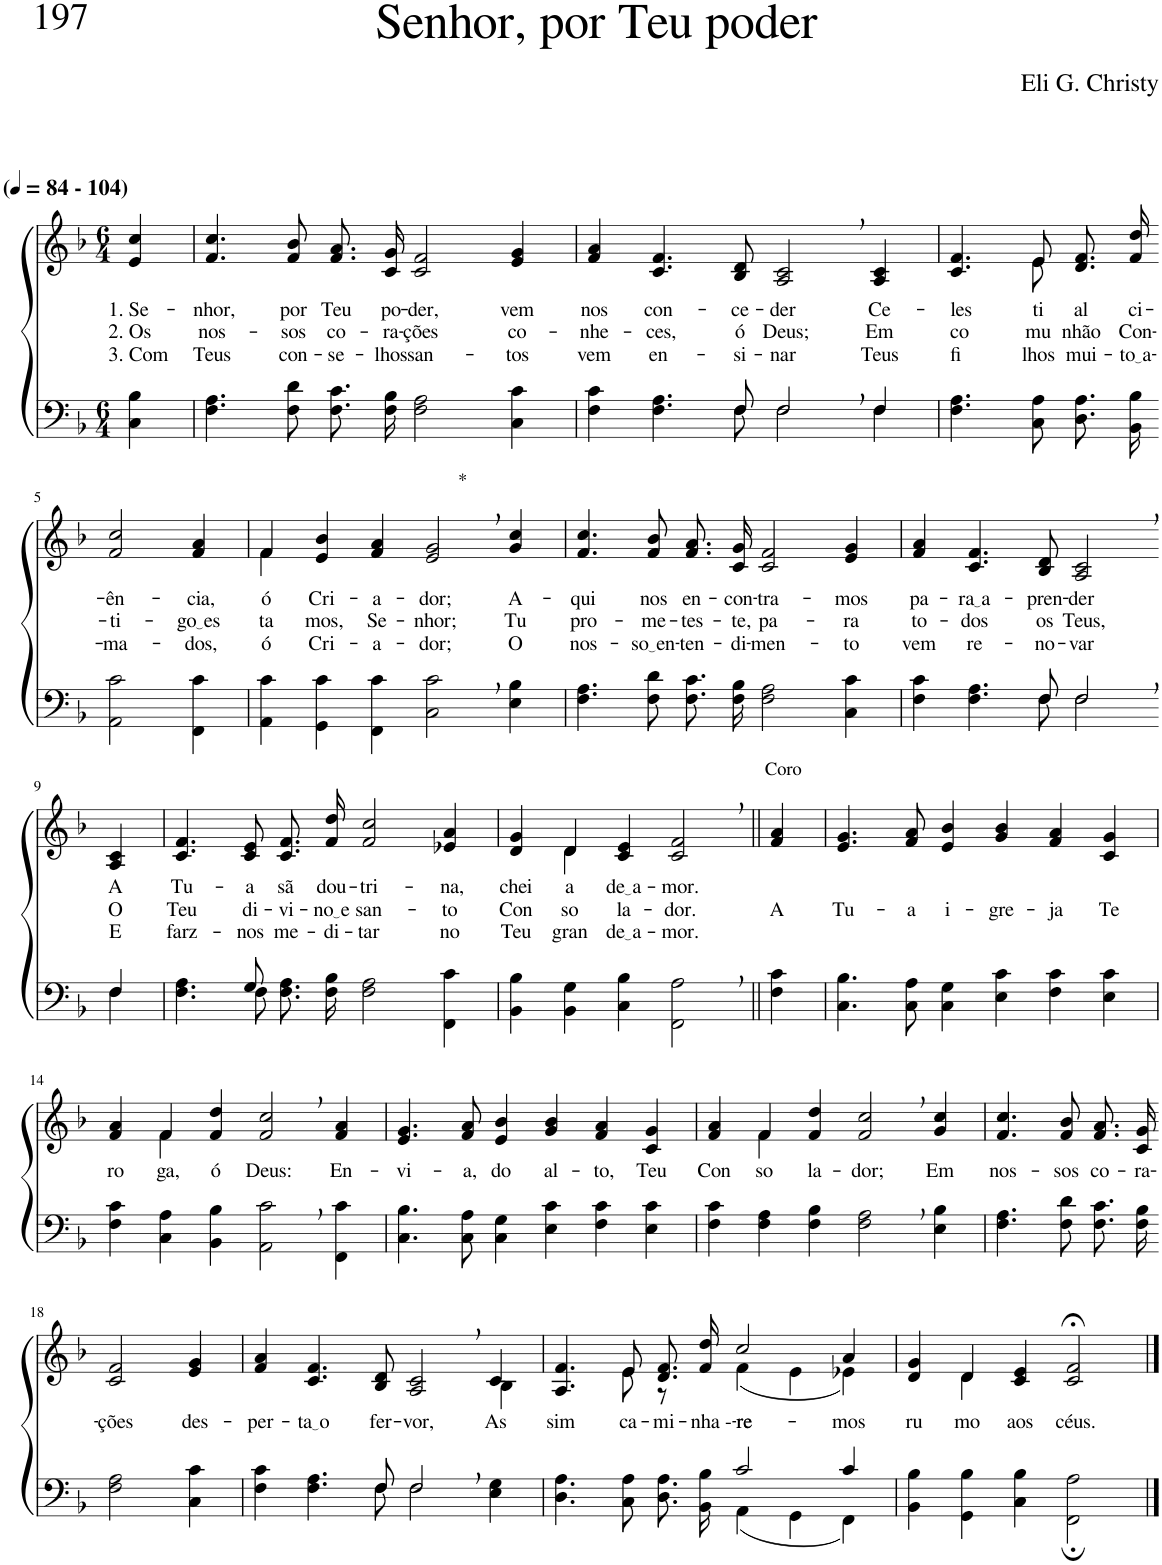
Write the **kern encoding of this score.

**kern	**kern	**text	**text	**text
*part2	*part1	*part1	*part1	*part1
*staff2	*staff1	*staff1	*staff1	*staff1
*I"Parte III e IV	*I"Parte I e II	*	*	*
*clefF4	*clefG2	*	*	*
*k[b-]	*k[b-]	*	*	*
*M6/4	*M6/4	*	*	*
*MM84	*MM84	*	*	*
=1	=1	=1	=1	=1
!	!LO:TX:a:B:t=(	!	!	!
!	!LO:TX:a:B:t=- 104)	!	!	!
!	!	!LO:LY:b	!LO:LY:b	!LO:LY:b
4C\ 4B-\	4e/ 4cc/	1. Se-	2. Os	3. Com
=2	=2	=2	=2	=2
!	!	!LO:LY:b	!LO:LY:b	!LO:LY:b
4.F\ 4.A\	4.f/ 4.cc/	-nhor,	nos-	Teus
!	!	!LO:LY:b	!LO:LY:b	!LO:LY:b
8F\ 8d\L	8f/ 8b-/L	por	-sos	con-
!	!	!LO:LY:b	!LO:LY:b	!LO:LY:b
8.F\ 8.c\	8.f/ 8.a/	Teu	co-	-se-
!	!	!LO:LY:b	!LO:LY:b	!LO:LY:b
16F\ 16B-\Jk	16c/ 16g/Jk	po-	-ra-	-lhos
!	!	!LO:LY:b	!LO:LY:b	!LO:LY:b
2F\ 2A\	2c/ 2f/	-der,	-ções	san-
!	!	!LO:LY:b	!LO:LY:b	!LO:LY:b
4C\ 4c\	4e/ 4g/	vem	co-	-tos
=3	=3	=3	=3	=3
*^	*	*	*	*
!	!	!	!LO:LY:b	!LO:LY:b	!LO:LY:b
4F\ 4c\	8ryy	4f/ 4a/	nos	-nhe-	vem
!	!	!	!LO:LY:b	!LO:LY:b	!LO:LY:b
*v	*v	*	*	*	*
4.F\ 4.A\	4.c/ 4.f/	con-	-ces,	en-
*^	*	*	*	*
!	!	!	!LO:LY:b	!LO:LY:b	!LO:LY:b
8F\	8F/	8B-/ 8d/	-ce-	ó	-si-
!	!	!	!LO:LY:b	!LO:LY:b	!LO:LY:b
2F,\	2F/	2A/, 2c/,	-der	Deus;	-nar
!	!	!	!LO:LY:b	!LO:LY:b	!LO:LY:b
4F\	4F/	4A/ 4c/	Ce-	Em	Teus
=4	=4	=4	=4	=4	=4
!	!	!	!LO:LY:b	!LO:LY:b	!LO:LY:b
*v	*v	*^	*	*	*
4.F\ 4.A\	4.c/ 4.f/	4.ryy	-les-	co-	fi-
!	!	!	!LO:LY:b	!LO:LY:b	!LO:LY:b
8C\ 8A\L	8e/L	8e\	ti-	-mu-	-lhos
!	!	!	!LO:LY:b	!LO:LY:b	!LO:LY:b
8.D\ 8.A\	8.d/ 8.f/	4ryy	-al	nhão	mui-
!	!	!	!LO:LY:b	!LO:LY:b	!LO:LY:b
16BB-\ 16B-\Jk	16f/ 16dd/Jk	.	ci-	Con-	to a
*	*v	*v	*	*	*
!!LO:LB:g=z
=5-	=5-	=5-	=5-	=5-
!	!	!LO:LY:b	!LO:LY:b	!LO:LY:b
2AA\ 2c\	2f/ 2cc/	-ên-	-ti-	ma-
!	!	!LO:LY:b	!LO:LY:b	!LO:LY:b
4FF\ 4c\	4f/ 4a/	-cia,	go es	-dos,
=6	=6	=6	=6	=6
*	*^	*	*	*
!	!	!	!LO:LY:b	!LO:LY:b	!LO:LY:b
4AA\ 4c\	4f/	4f\	ó	-ta-	ó
!	!	!	!LO:LY:b	!LO:LY:b	!LO:LY:b
4GG\ 4c\	4e/ 4b-/	1ryy	Cri-	-mos,	Cri-
!	!	!	!LO:LY:b	!LO:LY:b	!LO:LY:b
4FF\ 4c\	4f/ 4a/	.	-a-	Se-	-a-
!	!LO:TX:a:t=*	!	!	!	!
!	!	!	!LO:LY:b	!LO:LY:b	!LO:LY:b
2C\, 2c\,	2e/, 2g/,	.	-dor;	-nhor;	-dor;
!	!	!	!LO:LY:b	!LO:LY:b	!LO:LY:b
4E\ 4B-\	4g/ 4cc/	4ryy	A-	Tu	O
=7	=7	=7	=7	=7	=7
!	!	!	!LO:LY:b	!LO:LY:b	!LO:LY:b
*	*v	*v	*	*	*
4.F\ 4.A\	4.f/ 4.cc/	-qui	pro-	nos-
!	!	!LO:LY:b	!LO:LY:b	!LO:LY:b
8F\ 8d\L	8f/ 8b-/L	nos	-me-	so en
!	!	!LO:LY:b	!LO:LY:b	!LO:LY:b
8.F\ 8.c\	8.f/ 8.a/	en-	-tes-	-ten-
!	!	!LO:LY:b	!LO:LY:b	!LO:LY:b
16F\ 16B-\Jk	16c/ 16g/Jk	-con-	-te,	-di-
!	!	!LO:LY:b	!LO:LY:b	!LO:LY:b
2F\ 2A\	2c/ 2f/	-tra-	pa-	-men-
!	!	!LO:LY:b	!LO:LY:b	!LO:LY:b
4C\ 4c\	4e/ 4g/	-mos	-ra	-to
=8	=8	=8	=8	=8
*^	*	*	*	*
!	!	!	!LO:LY:b	!LO:LY:b	!LO:LY:b
4F\ 4c\	8ryy	4f/ 4a/	pa-	to-	vem
!	!	!	!LO:LY:b	!LO:LY:b	!LO:LY:b
*v	*v	*	*	*	*
4.F\ 4.A\	4.c/ 4.f/	ra a	-dos	re-
*^	*	*	*	*
!	!	!	!LO:LY:b	!LO:LY:b	!LO:LY:b
8F\	8F/	8B-/ 8d/	-pren-	os	-no-
!	!	!	!LO:LY:b	!LO:LY:b	!LO:LY:b
2F,\	2F/	2A/, 2c/,	-der	Teus,	-var
!!LO:LB:g=z
=9-	=9-	=9-	=9-	=9-	=9-
!	!	!	!LO:LY:b	!LO:LY:b	!LO:LY:b
4F/	4F\	4A/ 4c/	A	O	E
=10	=10	=10	=10	=10	=10
!	!	!	!LO:LY:b	!LO:LY:b	!LO:LY:b
4.ryy	4.F\ 4.A\	4.c/ 4.f/	Tu-	Teu	farz-
!	!	!	!LO:LY:b	!LO:LY:b	!LO:LY:b
8G/	8F\L	8c/ 8e/L	-a	di-	-nos
!	!	!	!LO:LY:b	!LO:LY:b	!LO:LY:b
1ryy	8.F\ 8.A\	8.c/ 8.f/	sã	-vi-	me-
!	!	!	!LO:LY:b	!LO:LY:b	!LO:LY:b
.	16F\ 16B-\Jk	16f/ 16dd/Jk	dou-	no e	-di-
!	!	!	!LO:LY:b	!LO:LY:b	!LO:LY:b
.	2F\ 2A\	2f/ 2cc/	-tri-	san-	-tar
!	!	!	!LO:LY:b	!LO:LY:b	!LO:LY:b
.	4FF\ 4c\	4e-X/ 4a/	-na,	-to	no
=11	=11	=11	=11	=11	=11
!	!	!	!LO:LY:b	!LO:LY:b	!LO:LY:b
*v	*v	*^	*	*	*
4BB-\ 4B-\	4d/ 4g/	4ryy	chei-	Con-	Teu
!	!	!	!LO:LY:b	!LO:LY:b	!LO:LY:b
4BB-\ 4G\	4d/	4d\	-a	-so-	gran-
!	!	!	!LO:LY:b	!LO:LY:b	!LO:LY:b
4C\ 4B-\	4c/ 4e/	2.ryy	de a	-la-	de a
!	!LO:TX:a:t=Coro	!	!	!	!
!	!	!	!LO:LY:b	!LO:LY:b	!LO:LY:b
2FF\, 2A\,	2c/, 2f/,	.	-mor.	-dor.	-mor.
*	*v	*v	*	*	*
=12||	=12||	=12||	=12||	=12||
!	!	!	!LO:LY:b	!
4F\ 4c\	4f/ 4a/	.	A	.
=13	=13	=13	=13	=13
!	!	!	!LO:LY:b	!
4.C\ 4.B-\	4.e/ 4.g/	.	Tu-	.
!	!	!	!LO:LY:b	!
8C\ 8A\	8f/ 8a/	.	-a	.
!	!	!	!LO:LY:b	!
4C\ 4G\	4e/ 4b-/	.	i-	.
!	!	!	!LO:LY:b	!
4E\ 4c\	4g/ 4b-/	.	-gre-	.
!	!	!	!LO:LY:b	!
4F\ 4c\	4f/ 4a/	.	-ja	.
!	!	!	!LO:LY:b	!
4E\ 4c\	4c/ 4g/	.	Te	.
!!LO:LB:g=z
=14	=14	=14	=14	=14
!	!	!LO:LY:b	!	!
*	*^	*	*	*
4F\ 4c\	4f/ 4a/	4ryy	ro-	.	.
!	!	!	!LO:LY:b	!	!
4C\ 4A\	4f/	4f\	-ga,	.	.
!	!	!	!LO:LY:b	!	!
4BB-\ 4B-\	4f/ 4dd/	1ryy	ó	.	.
!	!	!	!LO:LY:b	!	!
2AA\, 2c\,	2f/, 2cc/,	.	Deus:	.	.
!	!	!	!LO:LY:b	!	!
4FF\ 4c\	4f/ 4a/	.	En-	.	.
*	*v	*v	*	*	*
=15	=15	=15	=15	=15
!	!	!LO:LY:b	!	!
4.C\ 4.B-\	4.e/ 4.g/	-vi-	.	.
!	!	!LO:LY:b	!	!
8C\ 8A\	8f/ 8a/	-a,	.	.
!	!	!LO:LY:b	!	!
4C\ 4G\	4e/ 4b-/	do	.	.
!	!	!LO:LY:b	!	!
4E\ 4c\	4g/ 4b-/	al-	.	.
!	!	!LO:LY:b	!	!
4F\ 4c\	4f/ 4a/	-to,	.	.
!	!	!LO:LY:b	!	!
4E\ 4c\	4c/ 4g/	Teu	.	.
=16	=16	=16	=16	=16
!	!	!LO:LY:b	!	!
*	*^	*	*	*
4F\ 4c\	4f/ 4a/	4ryy	Con-	.	.
!	!	!	!LO:LY:b	!	!
4F\ 4A\	4f/	4f\	-so-	.	.
!	!	!	!LO:LY:b	!	!
4F\ 4B-\	4f/ 4dd/	1ryy	-la-	.	.
!	!	!	!LO:LY:b	!	!
2F\, 2A\,	2f/, 2cc/,	.	-dor;	.	.
!	!	!	!LO:LY:b	!	!
4E\ 4B-\	4g/ 4cc/	.	Em	.	.
*	*v	*v	*	*	*
=17	=17	=17	=17	=17
!	!	!LO:LY:b	!	!
4.F\ 4.A\	4.f/ 4.cc/	nos-	.	.
!	!	!LO:LY:b	!	!
8F\ 8d\L	8f/ 8b-/L	-sos	.	.
!	!	!LO:LY:b	!	!
8.F\ 8.c\	8.f/ 8.a/	co-	.	.
!	!	!LO:LY:b	!	!
16F\ 16B-\Jk	16c/ 16g/Jk	-ra-	.	.
!!LO:LB:g=z
=18-	=18-	=18-	=18-	=18-
!	!	!LO:LY:b	!	!
2F\ 2A\	2c/ 2f/	-ções	.	.
!	!	!LO:LY:b	!	!
4C\ 4c\	4e/ 4g/	des-	.	.
=19	=19	=19	=19	=19
*^	*	*	*	*
!	!	!	!LO:LY:b	!	!
*	*	*^	*	*	*
4F\ 4c\	8ryy	4f/ 4a/	4ryy	-per-	.	.
!	!	!	!	!LO:LY:b	!	!
*v	*v	*	*	*	*	*
*	*v	*v	*	*	*
4.F\ 4.A\	4.c/ 4.f/	ta o	.	.
*^	*	*	*	*
!	!	!	!LO:LY:b	!	!
8F\	8F/	8B-/ 8d/	fer-	.	.
!	!	!	!LO:LY:b	!	!
2F,\	2F/	2A/, 2c/,	-vor,	.	.
*	*	*^	*	*	*
!	!	!	!	!LO:LY:b	!	!
4E\ 4G\	4ryy	4c/	4B-\	-As-	.	.
=20	=20	=20	=20	=20	=20	=20
!	!	!	!	!LO:LY:b	!	!
2.ryy	4.D\ 4.A\	4.A/ 4.f/	4.ryy	-sim	.	.
!	!	!	!	!LO:LY:b	!	!
.	8C\ 8A\L	8e/L	8e\	ca-	.	.
!	!	!	!	!LO:LY:b	!	!
.	8.D\ 8.A\	8.d/ 8.f/	8r	-mi-	.	.
.	.	.	8ryy	.	.	.
!	!	!	!	!LO:LY:b	!	!
.	16BB-\ 16B-\Jk	16f/ 16dd/Jk	.	-nha --	.	.
!	!	!	!	!LO:LY:b	!	!
!	!	!	!	!LO:LY:b	!	!
2c/	(4AA\	2cc/	(4f\	-re-	.	.
.	4GG\	.	4e\	.	.	.
!	!	!	!	!LO:LY:b	!	!
4c/	4FF\)	4a/	4e-X\)	-mos	.	.
=21	=21	=21	=21	=21	=21	=21
!	!	!	!	!LO:LY:b	!	!
*v	*v	*	*	*	*	*
4BB-\ 4B-\	4d/ 4g/	4ryy	ru-	.	.
!	!	!	!LO:LY:b	!	!
4GG\ 4B-\	4d/	4d\	-mo	.	.
!	!	!	!LO:LY:b	!	!
4C\ 4B-\	4c/ 4e/	2.ryy	aos	.	.
!	!	!	!LO:LY:b	!	!
2FF\; 2A\;	2c/;< 2f/;<	.	céus.	.	.
*	*v	*v	*	*	*
==	==	==	==	==
*-	*-	*-	*-	*-
